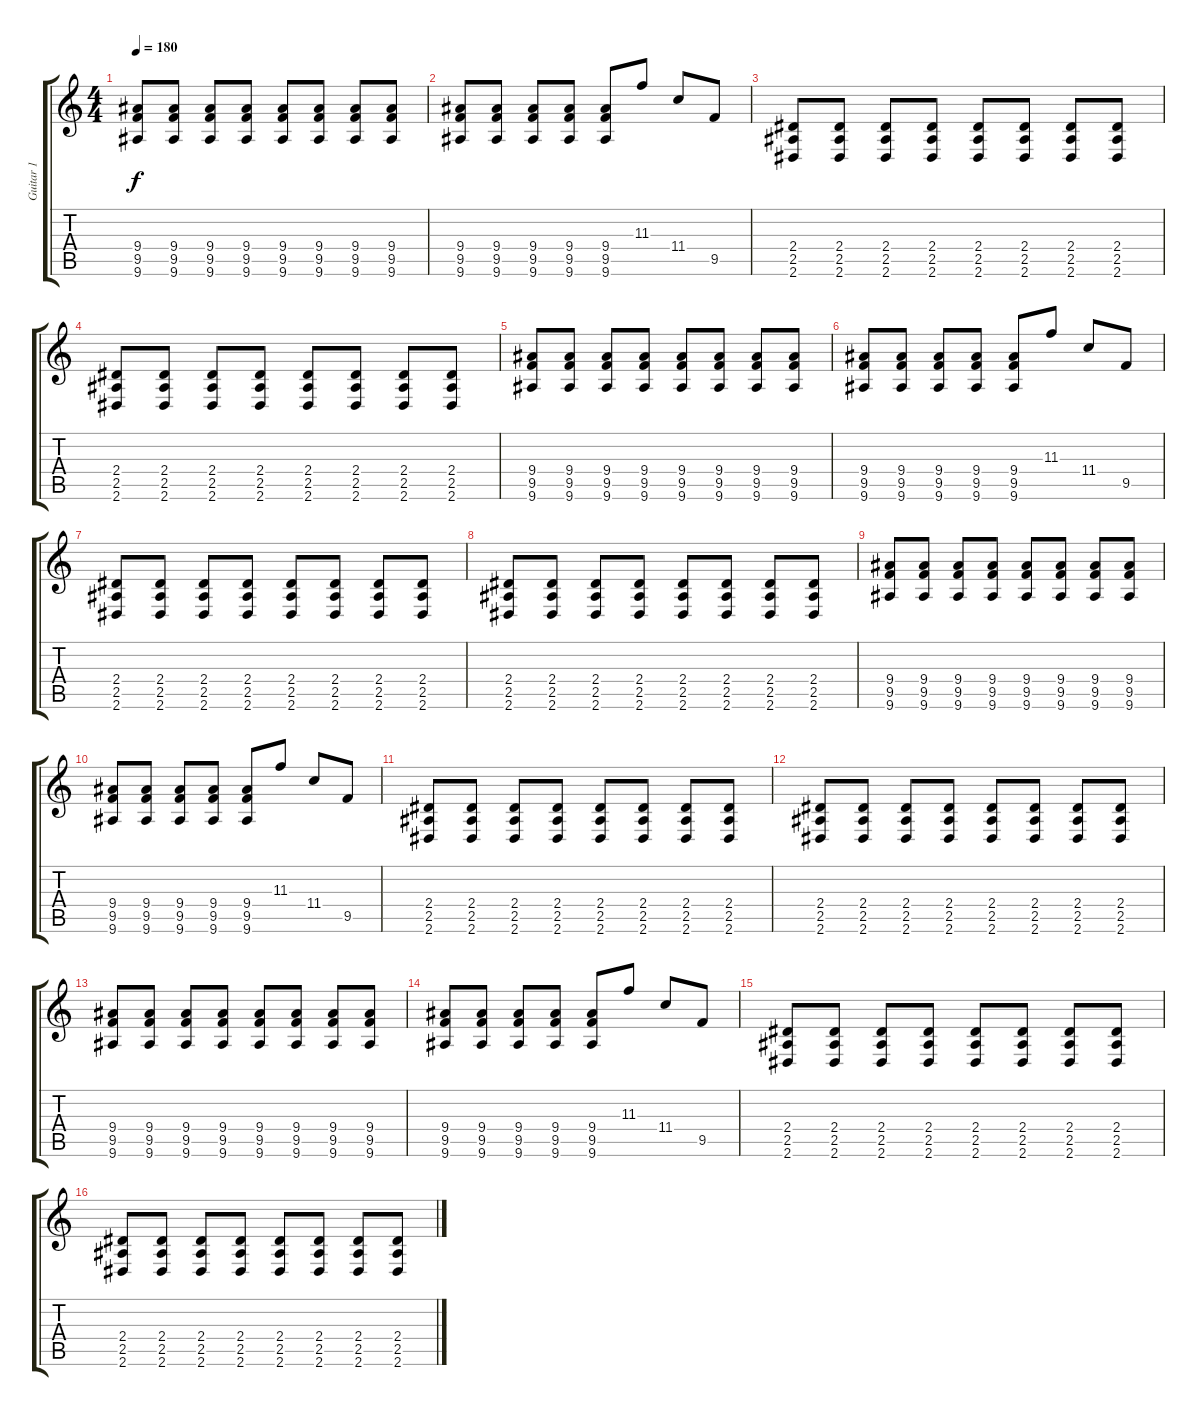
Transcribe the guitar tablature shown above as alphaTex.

\track ("Guitar 1" "Guitar 1") {instrument distortionguitar}
\staff {score tabs}
\tuning (Eb4 Bb3 Gb3 Db3 Ab2 Db2) {hide}
\ts (4 4)
\tempo 180
\clef g2
\ks c
(9.4 9.5 9.6).8{dy f} (9.4 9.5 9.6).8 (9.4 9.5 9.6).8 (9.4 9.5 9.6).8 (9.4 9.5 9.6).8 (9.4 9.5 9.6).8 (9.4 9.5 9.6).8 (9.4 9.5 9.6).8 |
(9.4 9.5 9.6).8 (9.4 9.5 9.6).8 (9.4 9.5 9.6).8 (9.4 9.5 9.6).8 (9.4 9.5 9.6).8 11.3.8 11.4.8 9.5.8 |
(2.4 2.5 2.6).8 (2.4 2.5 2.6).8 (2.4 2.5 2.6).8 (2.4 2.5 2.6).8 (2.4 2.5 2.6).8 (2.4 2.5 2.6).8 (2.4 2.5 2.6).8 (2.4 2.5 2.6).8 |
(2.4 2.5 2.6).8 (2.4 2.5 2.6).8 (2.4 2.5 2.6).8 (2.4 2.5 2.6).8 (2.4 2.5 2.6).8 (2.4 2.5 2.6).8 (2.4 2.5 2.6).8 (2.4 2.5 2.6).8 |
(9.4 9.5 9.6).8 (9.4 9.5 9.6).8 (9.4 9.5 9.6).8 (9.4 9.5 9.6).8 (9.4 9.5 9.6).8 (9.4 9.5 9.6).8 (9.4 9.5 9.6).8 (9.4 9.5 9.6).8 |
(9.4 9.5 9.6).8 (9.4 9.5 9.6).8 (9.4 9.5 9.6).8 (9.4 9.5 9.6).8 (9.4 9.5 9.6).8 11.3.8 11.4.8 9.5.8 |
(2.4 2.5 2.6).8 (2.4 2.5 2.6).8 (2.4 2.5 2.6).8 (2.4 2.5 2.6).8 (2.4 2.5 2.6).8 (2.4 2.5 2.6).8 (2.4 2.5 2.6).8 (2.4 2.5 2.6).8 |
(2.4 2.5 2.6).8 (2.4 2.5 2.6).8 (2.4 2.5 2.6).8 (2.4 2.5 2.6).8 (2.4 2.5 2.6).8 (2.4 2.5 2.6).8 (2.4 2.5 2.6).8 (2.4 2.5 2.6).8 |
(9.4 9.5 9.6).8 (9.4 9.5 9.6).8 (9.4 9.5 9.6).8 (9.4 9.5 9.6).8 (9.4 9.5 9.6).8 (9.4 9.5 9.6).8 (9.4 9.5 9.6).8 (9.4 9.5 9.6).8 |
(9.4 9.5 9.6).8 (9.4 9.5 9.6).8 (9.4 9.5 9.6).8 (9.4 9.5 9.6).8 (9.4 9.5 9.6).8 11.3.8 11.4.8 9.5.8 |
(2.4 2.5 2.6).8 (2.4 2.5 2.6).8 (2.4 2.5 2.6).8 (2.4 2.5 2.6).8 (2.4 2.5 2.6).8 (2.4 2.5 2.6).8 (2.4 2.5 2.6).8 (2.4 2.5 2.6).8 |
(2.4 2.5 2.6).8 (2.4 2.5 2.6).8 (2.4 2.5 2.6).8 (2.4 2.5 2.6).8 (2.4 2.5 2.6).8 (2.4 2.5 2.6).8 (2.4 2.5 2.6).8 (2.4 2.5 2.6).8 |
(9.4 9.5 9.6).8 (9.4 9.5 9.6).8 (9.4 9.5 9.6).8 (9.4 9.5 9.6).8 (9.4 9.5 9.6).8 (9.4 9.5 9.6).8 (9.4 9.5 9.6).8 (9.4 9.5 9.6).8 |
(9.4 9.5 9.6).8 (9.4 9.5 9.6).8 (9.4 9.5 9.6).8 (9.4 9.5 9.6).8 (9.4 9.5 9.6).8 11.3.8 11.4.8 9.5.8 |
(2.4 2.5 2.6).8 (2.4 2.5 2.6).8 (2.4 2.5 2.6).8 (2.4 2.5 2.6).8 (2.4 2.5 2.6).8 (2.4 2.5 2.6).8 (2.4 2.5 2.6).8 (2.4 2.5 2.6).8 |
(2.4 2.5 2.6).8 (2.4 2.5 2.6).8 (2.4 2.5 2.6).8 (2.4 2.5 2.6).8 (2.4 2.5 2.6).8 (2.4 2.5 2.6).8 (2.4 2.5 2.6).8 (2.4 2.5 2.6).8
